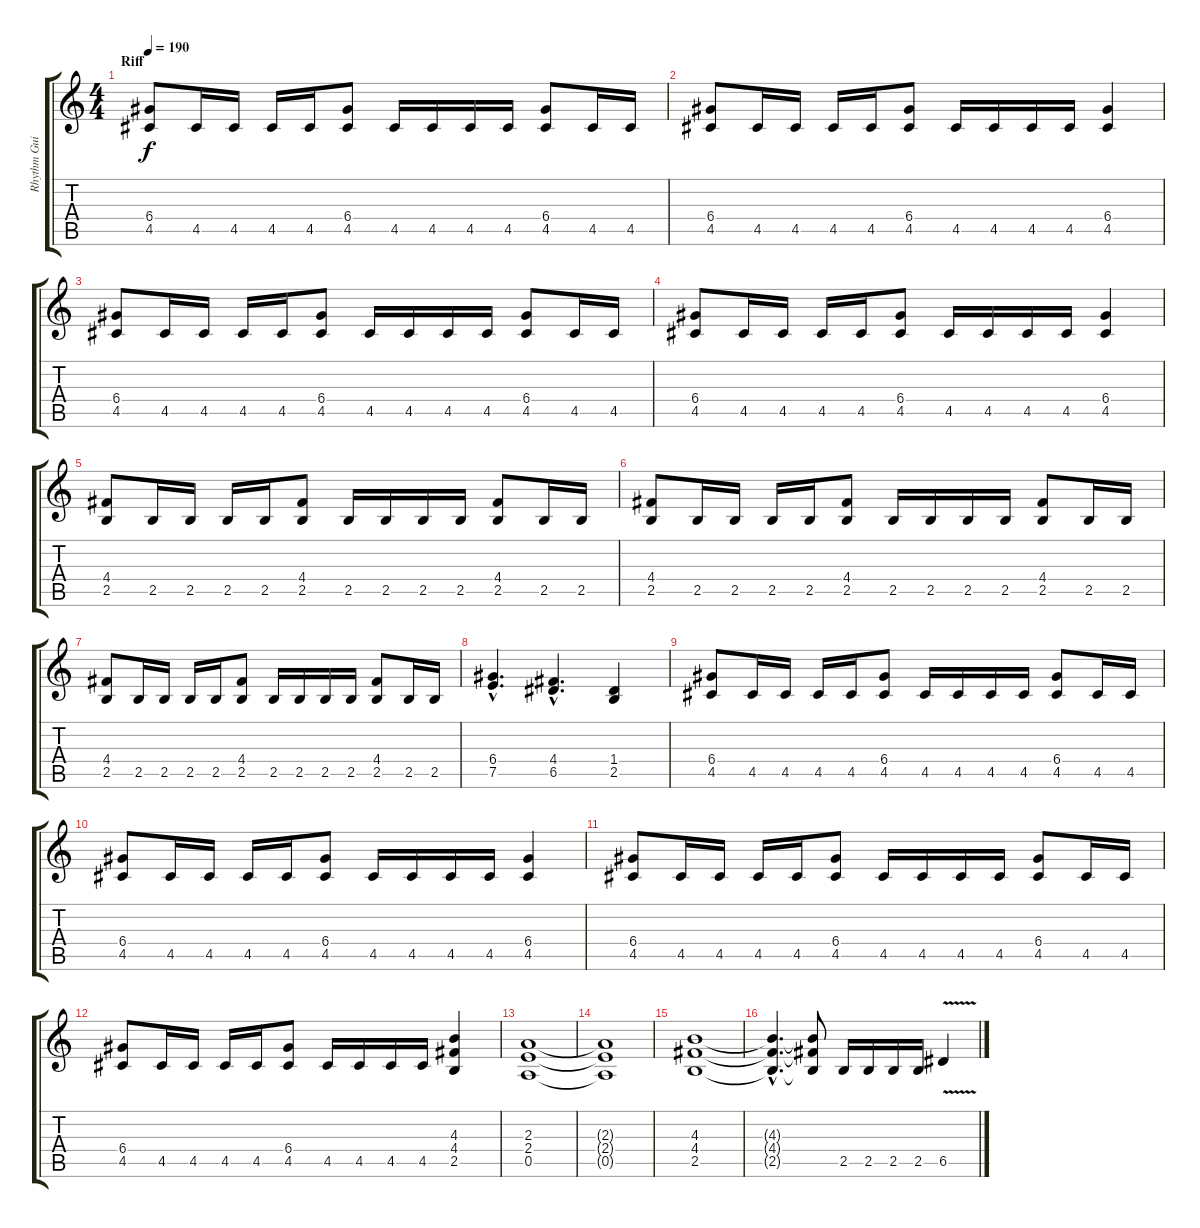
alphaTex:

\track ("Rhythm Guitar Right" "Rhythm Gui") {instrument overdrivenguitar}
\staff {score tabs}
\tuning (E4 B3 G3 D3 A2 E2) {hide}
\ts (4 4)
\section ("" "Riff")
\tempo 190
\clef g2
\ks c
(6.4 4.5).8{dy f} 4.5.16 4.5.16 4.5.16 4.5.16 (6.4 4.5).8 4.5.16 4.5.16 4.5.16 4.5.16 (6.4 4.5).8 4.5.16 4.5.16 |
(6.4 4.5).8 4.5.16 4.5.16 4.5.16 4.5.16 (6.4 4.5).8 4.5.16 4.5.16 4.5.16 4.5.16 (6.4 4.5).4 |
(6.4 4.5).8 4.5.16 4.5.16 4.5.16 4.5.16 (6.4 4.5).8 4.5.16 4.5.16 4.5.16 4.5.16 (6.4 4.5).8 4.5.16 4.5.16 |
(6.4 4.5).8 4.5.16 4.5.16 4.5.16 4.5.16 (6.4 4.5).8 4.5.16 4.5.16 4.5.16 4.5.16 (6.4 4.5).4 |
(4.4 2.5).8 2.5.16 2.5.16 2.5.16 2.5.16 (4.4 2.5).8 2.5.16 2.5.16 2.5.16 2.5.16 (4.4 2.5).8 2.5.16 2.5.16 |
(4.4 2.5).8 2.5.16 2.5.16 2.5.16 2.5.16 (4.4 2.5).8 2.5.16 2.5.16 2.5.16 2.5.16 (4.4 2.5).8 2.5.16 2.5.16 |
(4.4 2.5).8 2.5.16 2.5.16 2.5.16 2.5.16 (4.4 2.5).8 2.5.16 2.5.16 2.5.16 2.5.16 (4.4 2.5).8 2.5.16 2.5.16 |
(6.4{hac} 7.5{hac}).4{d} (4.4{hac} 6.5{hac}).4{d} (1.4 2.5).4 |
(6.4 4.5).8 4.5.16 4.5.16 4.5.16 4.5.16 (6.4 4.5).8 4.5.16 4.5.16 4.5.16 4.5.16 (6.4 4.5).8 4.5.16 4.5.16 |
(6.4 4.5).8 4.5.16 4.5.16 4.5.16 4.5.16 (6.4 4.5).8 4.5.16 4.5.16 4.5.16 4.5.16 (6.4 4.5).4 |
(6.4 4.5).8 4.5.16 4.5.16 4.5.16 4.5.16 (6.4 4.5).8 4.5.16 4.5.16 4.5.16 4.5.16 (6.4 4.5).8 4.5.16 4.5.16 |
(6.4 4.5).8 4.5.16 4.5.16 4.5.16 4.5.16 (6.4 4.5).8 4.5.16 4.5.16 4.5.16 4.5.16 (4.3 4.4 2.5).4 |
(2.3 2.4 0.5).1 |
(2.3{t} 2.4{t} 0.5{t}).1 |
(4.3 4.4 2.5).1 |
(4.3{hac t} 4.4{hac t} 2.5{hac t}).4{d} (4.3{t} 4.4{t} 2.5{t}).8 2.5.16 2.5.16 2.5.16 2.5.16 6.5{v}.4
